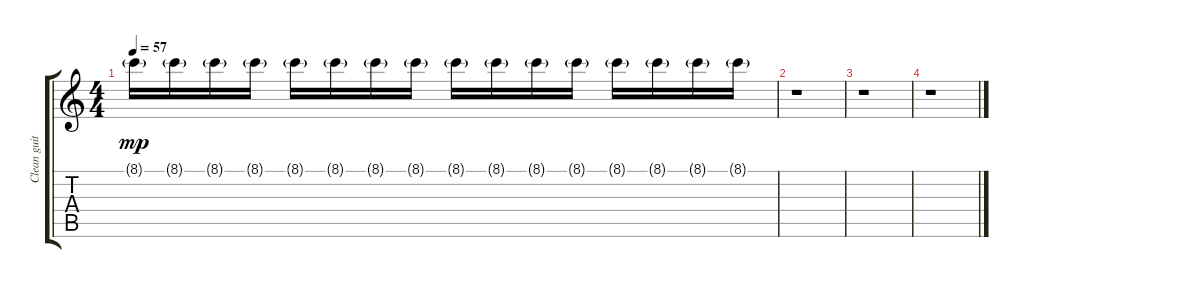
\track ("Clean guitar 1" "Clean guit") {instrument acousticguitarnylon}
\staff {score tabs}
\tuning (E4 B3 G3 D3 A2 E2) {hide}
\ts (4 4)
\tempo 57
\clef g2
\ks c
8.1{g}.16{dy mp} 8.1{g}.16 8.1{g}.16 8.1{g}.16 8.1{g}.16 8.1{g}.16 8.1{g}.16 8.1{g}.16 8.1{g}.16 8.1{g}.16 8.1{g}.16 8.1{g}.16 8.1{g}.16 8.1{g}.16 8.1{g}.16 8.1{g}.16 |
r.1 |
r.1 |
r.1
